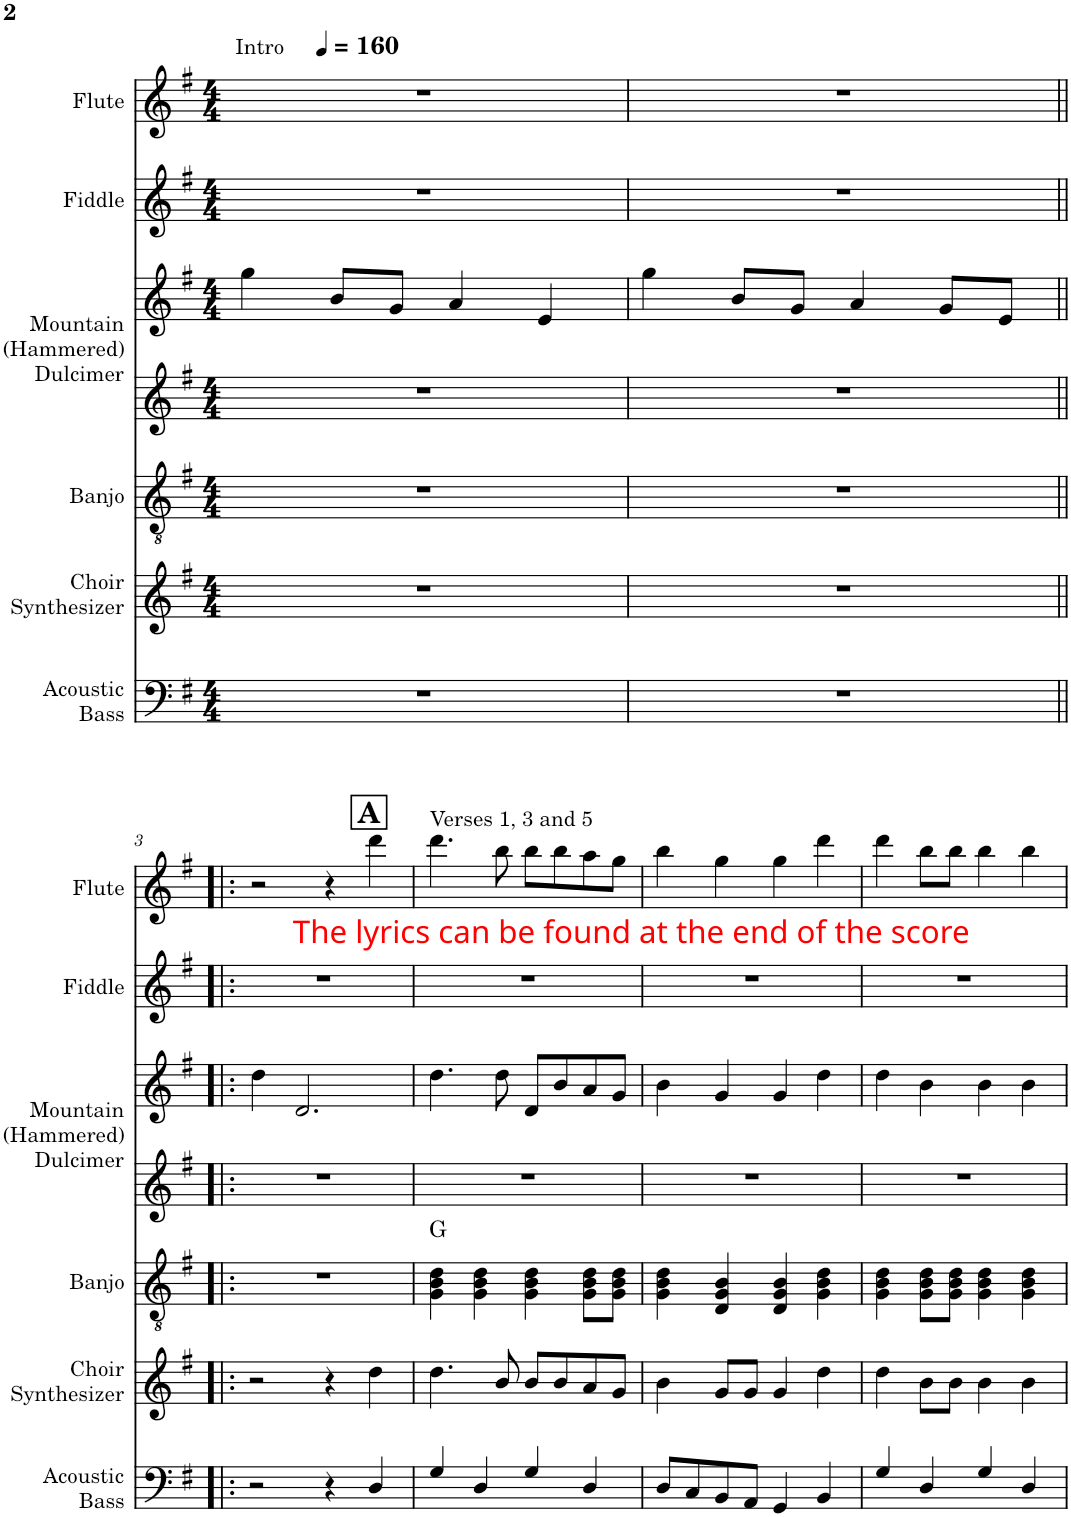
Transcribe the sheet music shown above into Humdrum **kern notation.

**kern	**kern	**kern	**harte	**kern	**kern	**kern	**kern
*part6	*part5	*part4	*part4	*part3	*part3	*part2	*part1
*staff7	*staff6	*staff5	*	*staff4	*staff3	*staff2	*staff1
*I"Acoustic  Bass	*I"Choir Synthesizer	*I"Banjo	*	*I"Mountain (Hammered) Dulcimer	*	*I"Fiddle	*I"Flute
*I'Acoustic  Bass	*I'Choir Synthesizer	*I'Banjo	*	*I'Mountain (Hammered) Dulcimer	*	*I'Fiddle	*I'Flute
*clefF4	*clefG2	*clefGv2	*	*clefG2	*clefG2	*clefG2	*clefG2
*Trd7c12	*	*Trd7c12	*	*	*	*	*
*k[f#]	*k[f#]	*k[f#]	*	*k[f#]	*k[f#]	*k[f#]	*k[f#]
*M4/4	*M4/4	*M4/4	*	*M4/4	*M4/4	*M4/4	*M4/4
*MM160	*MM160	*MM160	*	*MM160	*MM160	*MM160	*MM160
=1	=1	=1	=1	=1	=1	=1	=1
!	!	!	!	!	!	!	!LO:TX:a:t=Intro
1r	1r	1r	.	1r	4gg\	1r	1r
.	.	.	.	.	8b/L	.	.
.	.	.	.	.	8g/J	.	.
.	.	.	.	.	4a/	.	.
.	.	.	.	.	4e/	.	.
=2	=2	=2	=2	=2	=2	=2	=2
1r	1r	1r	.	1r	4gg\	1r	1r
.	.	.	.	.	8b/L	.	.
.	.	.	.	.	8g/J	.	.
.	.	.	.	.	4a/	.	.
.	.	.	.	.	8g/L	.	.
.	.	.	.	.	8e/J	.	.
!!LO:LB:g=z
!!LO:REH:place=s1:a:B:cj:fs=14:t=A:qo=3
=3!|:	=3!|:	=3!|:	=3!|:	=3!|:	=3!|:	=3!|:	=3!|:
!	!	!	!	!	!	!LO:TX:a:color=#FF0000:t=The lyrics can be found at the end of the score	!
2r	2r	1r	.	1r	4dd\	1r	2r
.	.	.	.	.	2.d/	.	.
4r	4r	.	.	.	.	.	4r
4D/	4dd\	.	.	.	.	.	4ddd\
=4	=4	=4	=4	=4	=4	=4	=4
!	!	!	!	!	!	!	!LO:TX:a:t=Verses 1, 3 and 5
4G/	4.dd\	4G\ 4B\ 4d\	G:maj	1r	4.dd\	1r	4.ddd\
4D/	.	4G\ 4B\ 4d\	.	.	.	.	.
.	8b/	.	.	.	8dd\	.	8bb\
4G/	8b/L	4G\ 4B\ 4d\	.	.	8d/L	.	8bb\L
.	8b/	.	.	.	8b/	.	8bb\
4D/	8a/	8G\ 8B\ 8d\L	.	.	8a/	.	8aa\
.	8g/J	8G\ 8B\ 8d\J	.	.	8g/J	.	8gg\J
=5	=5	=5	=5	=5	=5	=5	=5
8D/L	4b\	4G\ 4B\ 4d\	.	1r	4b\	1r	4bb\
8C/	.	.	.	.	.	.	.
8BB/	8g/L	4D/ 4G/ 4B/	.	.	4g/	.	4gg\
8AA/J	8g/J	.	.	.	.	.	.
4GG/	4g/	4D/ 4G/ 4B/	.	.	4g/	.	4gg\
4BB/	4dd\	4G\ 4B\ 4d\	.	.	4dd\	.	4ddd\
=6	=6	=6	=6	=6	=6	=6	=6
4G/	4dd\	4G\ 4B\ 4d\	.	1r	4dd\	1r	4ddd\
4D/	8b\L	8G\ 8B\ 8d\L	.	.	4b\	.	8bb\L
.	8b\J	8G\ 8B\ 8d\J	.	.	.	.	8bb\J
4G/	4b\	4G\ 4B\ 4d\	.	.	4b\	.	4bb\
4D/	4b\	4G\ 4B\ 4d\	.	.	4b\	.	4bb\
=	=	=	=	=	=	=	=
*-	*-	*-	*-	*-	*-	*-	*-
